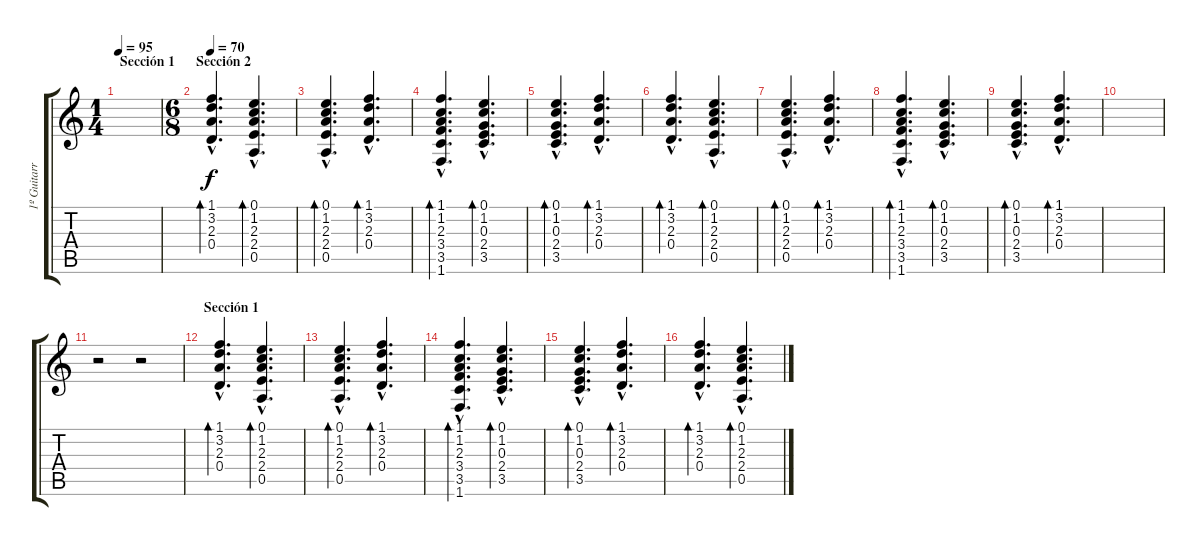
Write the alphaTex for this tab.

\track ("1º Guitarra" "1º Guitarr") {instrument overdrivenguitar}
\staff {score tabs}
\tuning (E4 B3 G3 D3 A2 E2) {hide}
\ts (1 4)
\section ("" "Sección 1")
\tempo 95
\tempo 70
\tempo 95
\clef g2
\ks c
|
\ts (6 8)
\section ("" "Sección 2")
\tempo 70
(1.1{hac} 3.2{hac} 2.3{hac} 0.4{hac}).4{d bd 60 instrument electricguitarclean} (0.1{hac} 1.2{hac} 2.3{hac} 2.4{hac} 0.5{hac}).4{d bd 60} |
(0.1{hac} 1.2{hac} 2.3{hac} 2.4{hac} 0.5{hac}).4{d bd 60} (1.1{hac} 3.2{hac} 2.3{hac} 0.4{hac}).4{d bd 60} |
(1.1{hac} 1.2{hac} 2.3{hac} 3.4{hac} 3.5{hac} 1.6{hac}).4{d bd 60} (0.1{hac} 1.2{hac} 0.3{hac} 2.4{hac} 3.5{hac}).4{d bd 60} |
(0.1{hac} 1.2{hac} 0.3{hac} 2.4{hac} 3.5{hac}).4{d bd 60} (1.1{hac} 3.2{hac} 2.3{hac} 0.4{hac}).4{d bd 60} |
(1.1{hac} 3.2{hac} 2.3{hac} 0.4{hac}).4{d bd 60} (0.1{hac} 1.2{hac} 2.3{hac} 2.4{hac} 0.5{hac}).4{d bd 60} |
(0.1{hac} 1.2{hac} 2.3{hac} 2.4{hac} 0.5{hac}).4{d bd 60} (1.1{hac} 3.2{hac} 2.3{hac} 0.4{hac}).4{d bd 60} |
(1.1{hac} 1.2{hac} 2.3{hac} 3.4{hac} 3.5{hac} 1.6{hac}).4{d bd 60} (0.1{hac} 1.2{hac} 0.3{hac} 2.4{hac} 3.5{hac}).4{d bd 60} |
(0.1{hac} 1.2{hac} 0.3{hac} 2.4{hac} 3.5{hac}).4{d bd 60} (1.1{hac} 3.2{hac} 2.3{hac} 0.4{hac}).4{d bd 60} |
|
r.2 r.2 |
\section ("" "Sección 1")
(1.1{hac} 3.2{hac} 2.3{hac} 0.4{hac}).4{d bd 60} (0.1{hac} 1.2{hac} 2.3{hac} 2.4{hac} 0.5{hac}).4{d bd 60} |
(0.1{hac} 1.2{hac} 2.3{hac} 2.4{hac} 0.5{hac}).4{d bd 60} (1.1{hac} 3.2{hac} 2.3{hac} 0.4{hac}).4{d bd 60} |
(1.1{hac} 1.2{hac} 2.3{hac} 3.4{hac} 3.5{hac} 1.6{hac}).4{d bd 60} (0.1{hac} 1.2{hac} 0.3{hac} 2.4{hac} 3.5{hac}).4{d bd 60} |
(0.1{hac} 1.2{hac} 0.3{hac} 2.4{hac} 3.5{hac}).4{d bd 60} (1.1{hac} 3.2{hac} 2.3{hac} 0.4{hac}).4{d bd 60} |
(1.1{hac} 3.2{hac} 2.3{hac} 0.4{hac}).4{d bd 60} (0.1{hac} 1.2{hac} 2.3{hac} 2.4{hac} 0.5{hac}).4{d bd 60}
